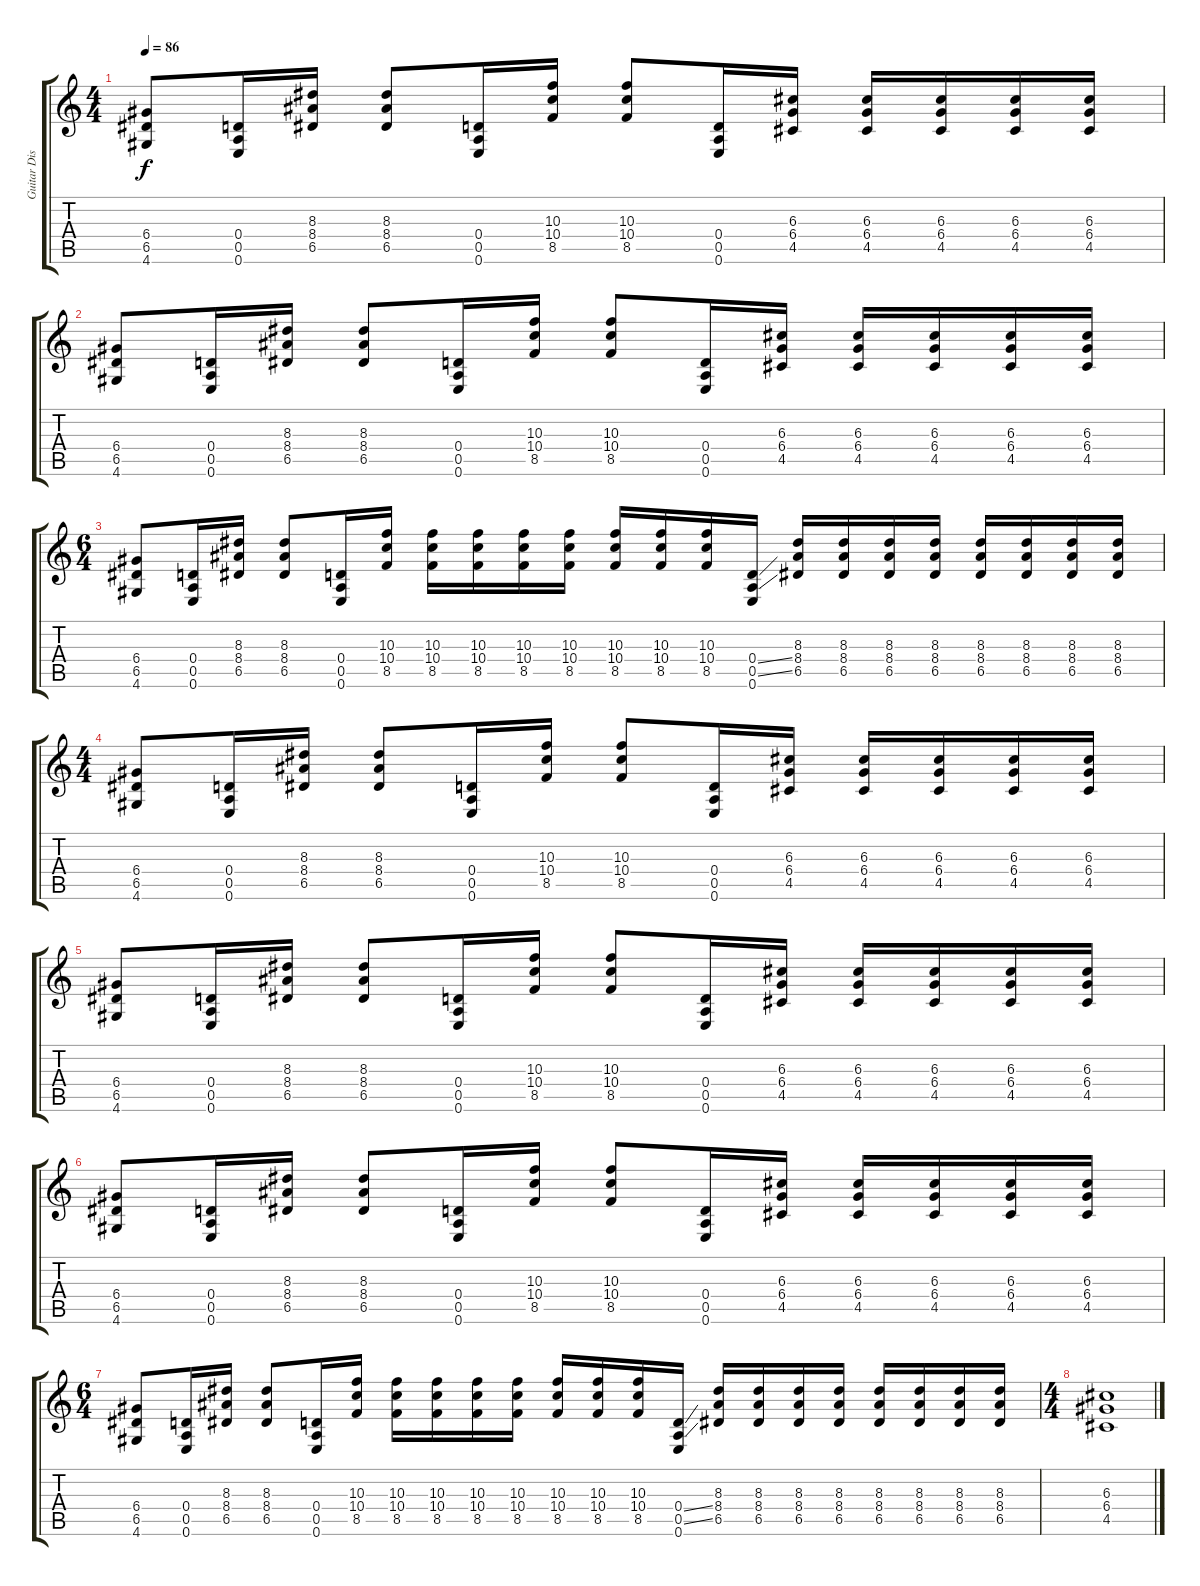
\track ("Guitar Dist" "Guitar Dis") {instrument distortionguitar}
\staff {score tabs}
\tuning (E4 B3 G3 D3 A2 E2) {hide}
\ts (4 4)
\tempo 86
\clef g2
\ks c
(6.4 6.5 4.6).8{dy f} (0.4 0.5 0.6).16 (8.3 8.4 6.5).16 (8.3 8.4 6.5).8 (0.4 0.5 0.6).16 (10.3 10.4 8.5).16 (10.3 10.4 8.5).8 (0.4 0.5 0.6).16 (6.3 6.4 4.5).16 (6.3 6.4 4.5).16 (6.3 6.4 4.5).16 (6.3 6.4 4.5).16 (6.3 6.4 4.5).16 |
(6.4 6.5 4.6).8 (0.4 0.5 0.6).16 (8.3 8.4 6.5).16 (8.3 8.4 6.5).8 (0.4 0.5 0.6).16 (10.3 10.4 8.5).16 (10.3 10.4 8.5).8 (0.4 0.5 0.6).16 (6.3 6.4 4.5).16 (6.3 6.4 4.5).16 (6.3 6.4 4.5).16 (6.3 6.4 4.5).16 (6.3 6.4 4.5).16 |
\ts (6 4)
(6.4 6.5 4.6).8 (0.4 0.5 0.6).16 (8.3 8.4 6.5).16 (8.3 8.4 6.5).8 (0.4 0.5 0.6).16 (10.3 10.4 8.5).16 (10.3 10.4 8.5).16 (10.3 10.4 8.5).16 (10.3 10.4 8.5).16 (10.3 10.4 8.5).16 (10.3 10.4 8.5).16 (10.3 10.4 8.5).16 (10.3 10.4 8.5).16 (0.4{ss} 0.5{ss} 0.6).16 (8.3 8.4 6.5).16 (8.3 8.4 6.5).16 (8.3 8.4 6.5).16 (8.3 8.4 6.5).16 (8.3 8.4 6.5).16 (8.3 8.4 6.5).16 (8.3 8.4 6.5).16 (8.3 8.4 6.5).16 |
\ts (4 4)
(6.4 6.5 4.6).8 (0.4 0.5 0.6).16 (8.3 8.4 6.5).16 (8.3 8.4 6.5).8 (0.4 0.5 0.6).16 (10.3 10.4 8.5).16 (10.3 10.4 8.5).8 (0.4 0.5 0.6).16 (6.3 6.4 4.5).16 (6.3 6.4 4.5).16 (6.3 6.4 4.5).16 (6.3 6.4 4.5).16 (6.3 6.4 4.5).16 |
(6.4 6.5 4.6).8 (0.4 0.5 0.6).16 (8.3 8.4 6.5).16 (8.3 8.4 6.5).8 (0.4 0.5 0.6).16 (10.3 10.4 8.5).16 (10.3 10.4 8.5).8 (0.4 0.5 0.6).16 (6.3 6.4 4.5).16 (6.3 6.4 4.5).16 (6.3 6.4 4.5).16 (6.3 6.4 4.5).16 (6.3 6.4 4.5).16 |
(6.4 6.5 4.6).8 (0.4 0.5 0.6).16 (8.3 8.4 6.5).16 (8.3 8.4 6.5).8 (0.4 0.5 0.6).16 (10.3 10.4 8.5).16 (10.3 10.4 8.5).8 (0.4 0.5 0.6).16 (6.3 6.4 4.5).16 (6.3 6.4 4.5).16 (6.3 6.4 4.5).16 (6.3 6.4 4.5).16 (6.3 6.4 4.5).16 |
\ts (6 4)
(6.4 6.5 4.6).8 (0.4 0.5 0.6).16 (8.3 8.4 6.5).16 (8.3 8.4 6.5).8 (0.4 0.5 0.6).16 (10.3 10.4 8.5).16 (10.3 10.4 8.5).16 (10.3 10.4 8.5).16 (10.3 10.4 8.5).16 (10.3 10.4 8.5).16 (10.3 10.4 8.5).16 (10.3 10.4 8.5).16 (10.3 10.4 8.5).16 (0.4{ss} 0.5{ss} 0.6).16 (8.3 8.4 6.5).16 (8.3 8.4 6.5).16 (8.3 8.4 6.5).16 (8.3 8.4 6.5).16 (8.3 8.4 6.5).16 (8.3 8.4 6.5).16 (8.3 8.4 6.5).16 (8.3 8.4 6.5).16 |
\ts (4 4)
(6.3 6.4 4.5).1
